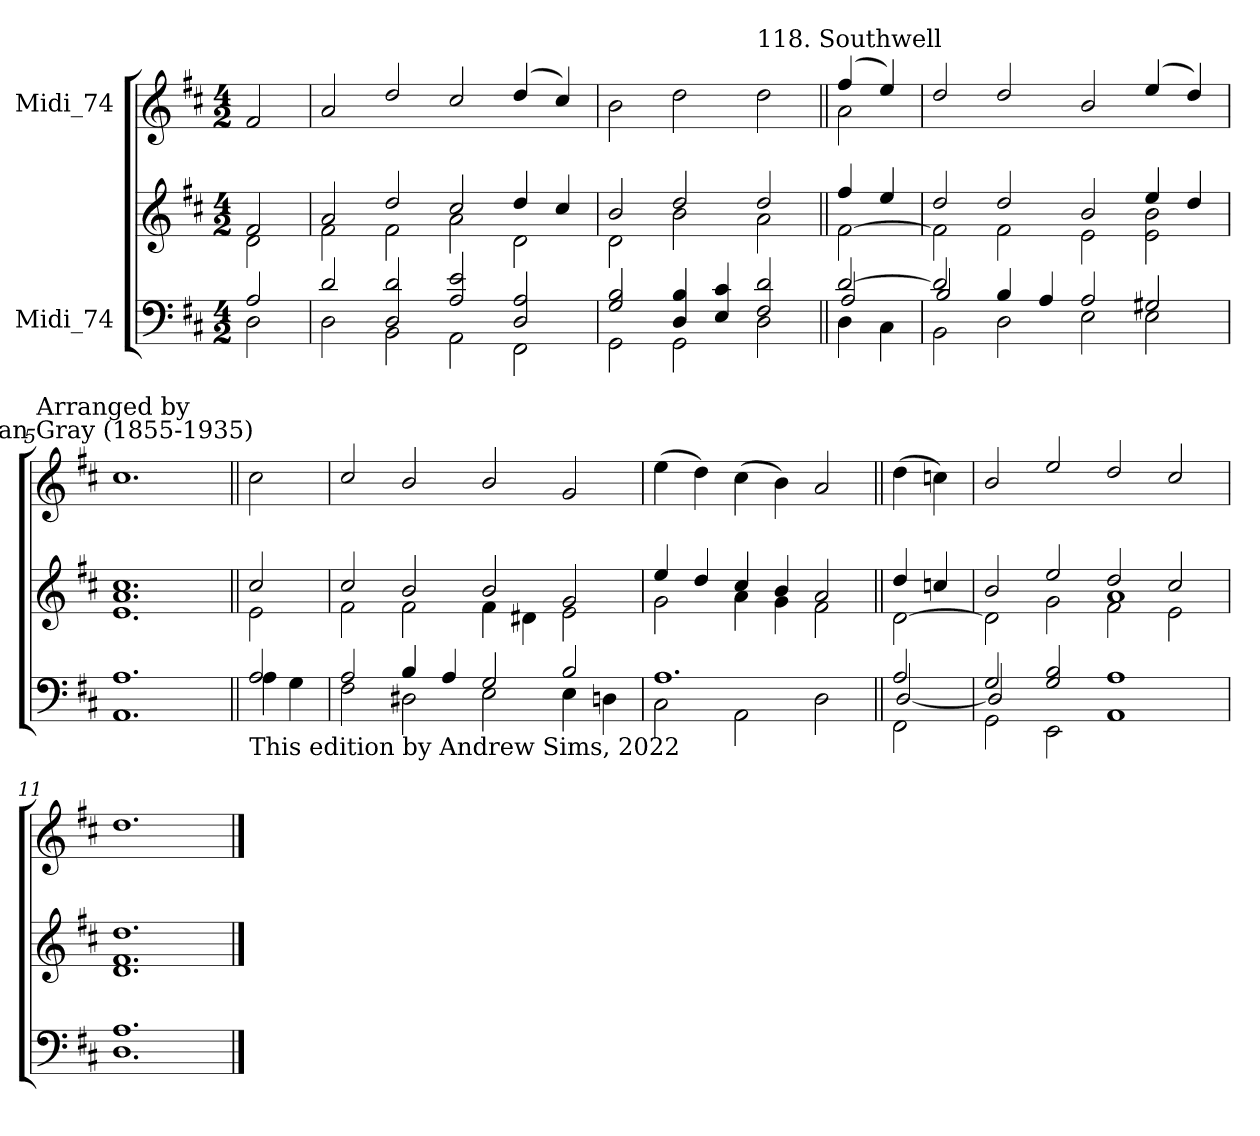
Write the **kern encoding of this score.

**kern	**kern	**kern
*part2	*part2	*part1
*staff3	*staff2	*staff1
*I"Midi_74	*	*I"Midi_74
*clefF4	*clefG2	*clefG2
*k[f#c#]	*k[f#c#]	*k[f#c#]
*D:	*D:	*D:
*M4/2	*M4/2	*M4/2
=	=	=
*^	*^	*^
*	*^	*	*^	*	*
2A/	2ryy	2D\	2f#/	2ryy	2d\	2f#	2ryy
=1	=1	=1	=1	=1	=1	=1	=1
2d/	0ryy	2D\	2a/	0ryy	2f#\	2a	0ryy
2D/ 2d/	.	2BB\	2dd/	.	2f#\	2dd	.
2A/ 2e/	.	2AA\	2cc#/	.	2a\	2cc#	.
2D/ 2A/	.	2FF#\	4dd/	.	2d\	(>4dd	.
.	.	.	4cc#/	.	.	4cc#)	.
=2	=2	=2	=2	=2	=2	=2	=2
2G/ 2B/	1.ryy	2GG\	2b/	1.ryy	2d\	2b	1.ryy
4D/ 4B/	.	2GG\	2dd/	.	2b\	2dd	.
4E/ 4c#/	.	.	.	.	.	.	.
!	!	!	!	!	!	!LO:TX:a:t=118. Southwell	!
2F#/ 2d/	.	2D\	2dd/	.	2a\	2dd	.
=3||	=3||	=3||	=3||	=3||	=3||	=3||	=3||
[2d/	2A/	4D\	4ff#/	2ryy	[2f#\	(>4ff#	2a\
.	.	4C#\	4ee/	.	.	4ee)	.
=4	=4	=4	=4	=4	=4	=4	=4
2d/]	2B/	2BB\	2dd/	0ryy	2f#\]	2dd	0ryy
4B/	1.ryy	2D\	2dd/	.	2f#\	2dd	.
4A/	.	.	.	.	.	.	.
2A/	.	2E\	2b/	.	2e\	2b	.
2G#X/	.	2E\	4ee/	.	2e\ 2b\	(>4ee	.
.	.	.	4dd/	.	.	4dd)	.
=5	=5	=5	=5	=5	=5	=5	=5
!	!	!	!	!	!	!LO:TX:a:cj:t=Arranged by\nAlan Gray (1855-1935)	!
1.A/	1.ryy	1.AA\	1.cc#/	1.ryy	1.e\ 1.a\	1.cc#	1.ryy
!!LO:LB:g=z	!!
=6||	=6||	=6||	=6||	=6||	=6||	=6||	=6||
!LO:TX:b:t=This edition by Andrew Sims, 2022	!	!	!	!	!	!	!
2A/	2ryy	4A\	2cc#/	2ryy	2e\	2cc#	2ryy
.	.	4G\	.	.	.	.	.
=7	=7	=7	=7	=7	=7	=7	=7
2A/	0ryy	2F#\	2cc#/	0ryy	2f#\	2cc#	0ryy
4B/	.	2D#X\	2b/	.	2f#\	2b	.
4A/	.	.	.	.	.	.	.
2G/	.	2E\	2b/	.	4f#\	2b	.
.	.	.	.	.	4d#X\	.	.
2B/	.	4E\	2g/	.	2e\	2g	.
.	.	4Dn\	.	.	.	.	.
=8	=8	=8	=8	=8	=8	=8	=8
1.A/	1.ryy	2C#\	4ee/	1.ryy	2g\	(>4ee	1.ryy
.	.	.	4dd/	.	.	4dd)	.
.	.	2AA\	4cc#/	.	4a\	(>4cc#	.
.	.	.	4b/	.	4g\	4b)	.
.	.	2D\	2a/	.	2f#\	2a	.
=9||	=9||	=9||	=9||	=9||	=9||	=9||	=9||
2A/	[2D/	2FF#\	4dd/	2ryy	[2d\	(>4dd	2ryy
.	.	.	4ccn/	.	.	4ccn)	.
=10	=10	=10	=10	=10	=10	=10	=10
2G/	2D/]	2GG\	2b/	1ryy	2d\]	2b	0ryy
2G/ 2B/	1.ryy	2EE\	2ee/	.	2g\	2ee	.
1A/	.	1AA\	2dd/	1a\	2f#\	2dd	.
.	.	.	2cc#/	.	2e\	2cc#	.
=11	=11	=11	=11	=11	=11	=11	=11
1.A/	1.ryy	1.D\	1.dd/	1.f#\	1.d\	1.dd	1.ryy
*v	*v	*v	*	*	*	*v	*v
*	*v	*v	*v	*
==	==	==
*-	*-	*-
